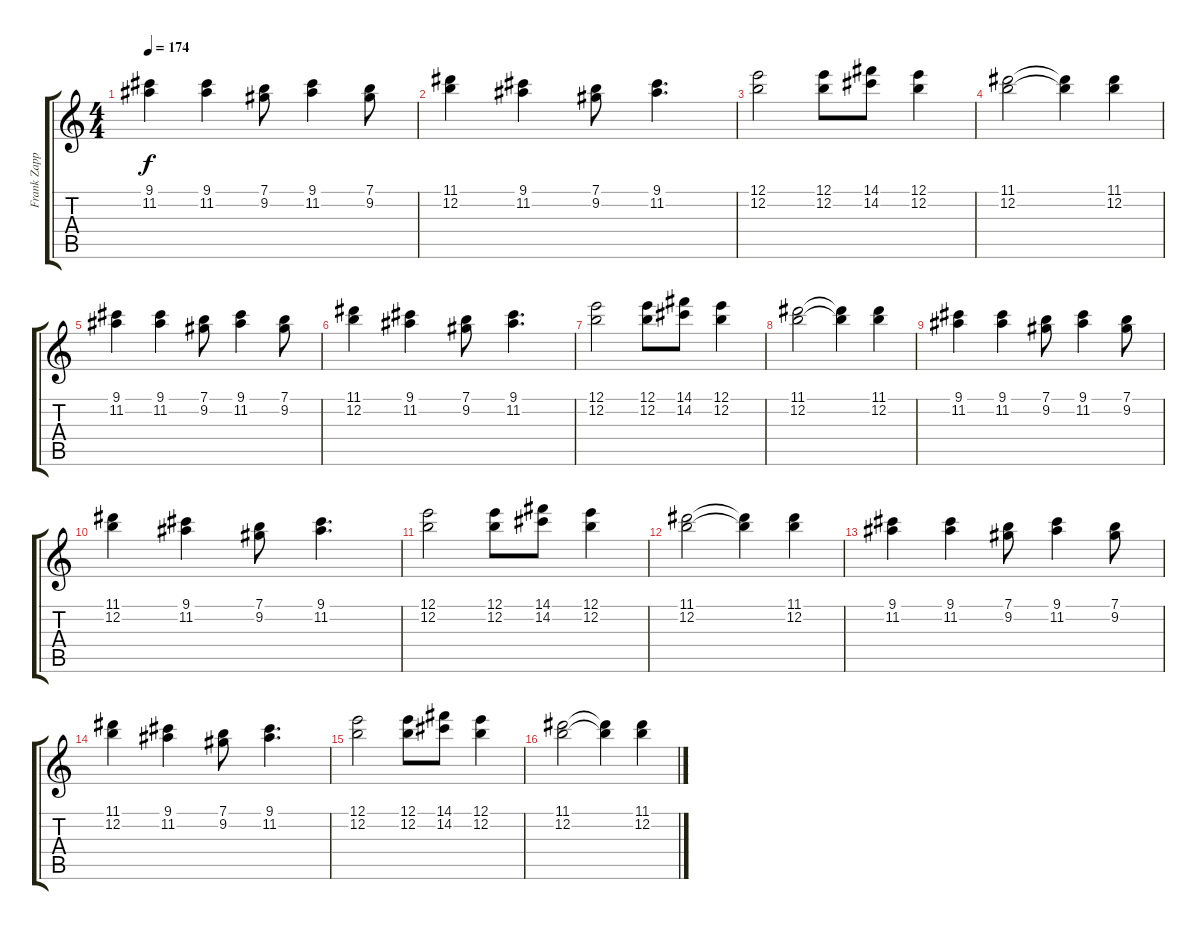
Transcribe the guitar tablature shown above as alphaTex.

\track ("Frank Zappa" "Frank Zapp") {instrument overdrivenguitar}
\staff {score tabs}
\tuning (E4 B3 G3 D3 A2 E2) {hide}
\ts (4 4)
\tempo 174
\clef g2
\ks c
(9.1 11.2).4{dy f} (9.1 11.2).4 (7.1 9.2).8 (9.1 11.2).4 (7.1 9.2).8 |
(11.1 12.2).4 (9.1 11.2).4 (7.1 9.2).8 (9.1 11.2).4{d} |
(12.1 12.2).2 (12.1 12.2).8 (14.1 14.2).8 (12.1 12.2).4 |
(11.1 12.2).2 (11.1{t} 12.2{t}).4 (11.1 12.2).4 |
(9.1 11.2).4 (9.1 11.2).4 (7.1 9.2).8 (9.1 11.2).4 (7.1 9.2).8 |
(11.1 12.2).4 (9.1 11.2).4 (7.1 9.2).8 (9.1 11.2).4{d} |
(12.1 12.2).2 (12.1 12.2).8 (14.1 14.2).8 (12.1 12.2).4 |
(11.1 12.2).2 (11.1{t} 12.2{t}).4 (11.1 12.2).4 |
(9.1 11.2).4 (9.1 11.2).4 (7.1 9.2).8 (9.1 11.2).4 (7.1 9.2).8 |
(11.1 12.2).4 (9.1 11.2).4 (7.1 9.2).8 (9.1 11.2).4{d} |
(12.1 12.2).2 (12.1 12.2).8 (14.1 14.2).8 (12.1 12.2).4 |
(11.1 12.2).2 (11.1{t} 12.2{t}).4 (11.1 12.2).4 |
(9.1 11.2).4 (9.1 11.2).4 (7.1 9.2).8 (9.1 11.2).4 (7.1 9.2).8 |
(11.1 12.2).4 (9.1 11.2).4 (7.1 9.2).8 (9.1 11.2).4{d} |
(12.1 12.2).2 (12.1 12.2).8 (14.1 14.2).8 (12.1 12.2).4 |
(11.1 12.2).2 (11.1{t} 12.2{t}).4 (11.1 12.2).4
